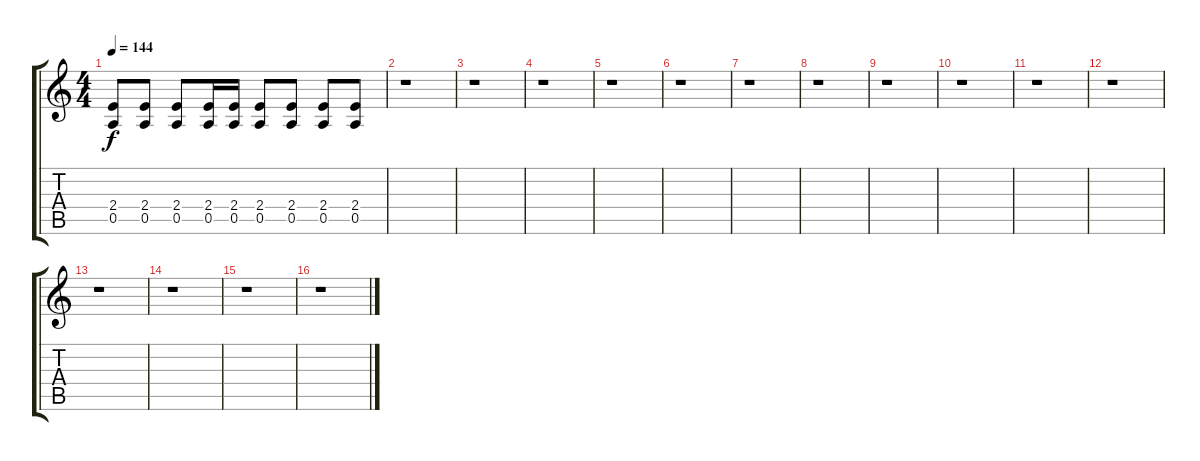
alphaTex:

\track "" {instrument distortionguitar}
\staff {score tabs}
\tuning (E4 B3 G3 D3 A2 E2) {hide}
\ts (4 4)
\tempo 144
\clef g2
\ks c
(2.4 0.5).8{dy f} (2.4 0.5).8 (2.4 0.5).8 (2.4 0.5).16 (2.4 0.5).16 (2.4 0.5).8 (2.4 0.5).8 (2.4 0.5).8 (2.4 0.5).8 |
r.1 |
r.1 |
r.1 |
r.1 |
r.1 |
r.1 |
r.1 |
r.1 |
r.1 |
r.1 |
r.1 |
r.1 |
r.1 |
r.1 |
r.1
